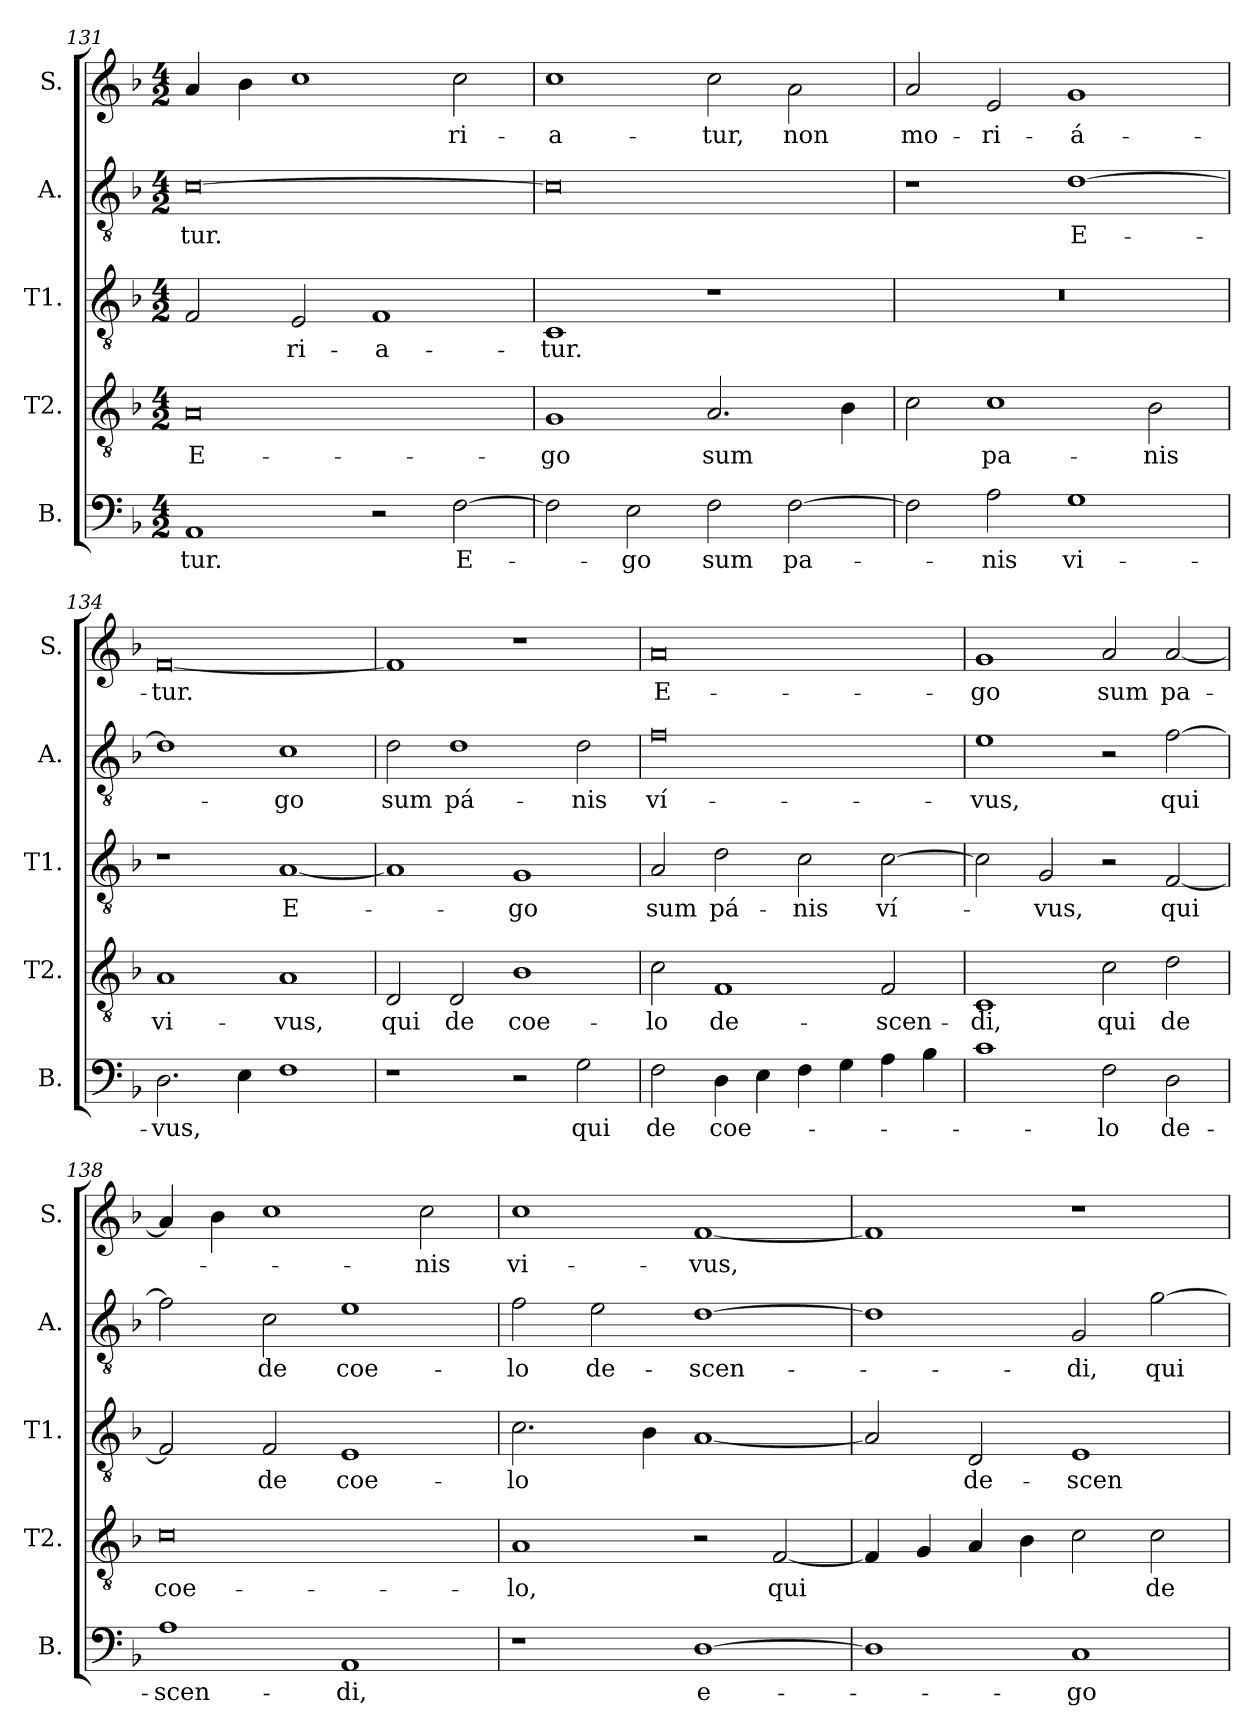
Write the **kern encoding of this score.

**kern	**text	**kern	**text	**kern	**text	**kern	**text	**kern	**text
*part5	*part5	*part4	*part4	*part3	*part3	*part2	*part2	*part1	*part1
*staff5	*staff5	*staff4	*staff4	*staff3	*staff3	*staff2	*staff2	*staff1	*staff1
*I"B.	*	*I"T2.	*	*I"T1.	*	*I"A.	*	*I"S.	*
*I'B.	*	*I'T2.	*	*I'T1.	*	*I'A.	*	*I'S.	*
*clefF4	*	*clefGv2	*	*clefGv2	*	*clefGv2	*	*clefG2	*
*k[b-]	*	*k[b-]	*	*k[b-]	*	*k[b-]	*	*k[b-]	*
*F:	*	*F:	*	*F:	*	*F:	*	*F:	*
*M4/2	*	*M4/2	*	*M4/2	*	*M4/2	*	*M4/2	*
=131	=131	=131	=131	=131	=131	=131	=131	=131	=131
1AA	-tur.	0A	E-	2F/	.	[0c	-tur.	4a/	.
.	.	.	.	.	.	.	.	4b-\	.
.	.	.	.	2E/	-ri-	.	.	1cc	.
2r	.	.	.	1F	-a-	.	.	.	.
[2F\	E-	.	.	.	.	.	.	2cc\	-ri-
!!LO:LB:g=z
=132	=132	=132	=132	=132	=132	=132	=132	=132	=132
2F\]	.	1G	-go	1C	-tur.	0c]	.	1cc	-a-
2E\	-go	.	.	.	.	.	.	.	.
2F\	sum	2.A/	sum	1r	.	.	.	2cc\	-tur,
[2F\	pa-	.	.	.	.	.	.	2a\	non
.	.	4B-\	.	.	.	.	.	.	.
=133	=133	=133	=133	=133	=133	=133	=133	=133	=133
2F\]	.	2c\	.	0r	.	1r	.	2a/	mo-
2A\	-nis	1c	pa-	.	.	.	.	2e/	-ri-
1G	vi-	.	.	.	.	[1d	E-	1g	-á-
.	.	2B-\	-nis	.	.	.	.	.	.
=134	=134	=134	=134	=134	=134	=134	=134	=134	=134
2.D\	-vus,	1A	vi-	1r	.	1d]	.	[0f	-tur.
4E\	.	.	.	.	.	.	.	.	.
1F	.	1A	-vus,	[1A	E-	1c	-go	.	.
=135	=135	=135	=135	=135	=135	=135	=135	=135	=135
1r	.	2D/	qui	1A]	.	2d\	sum	1f]	.
.	.	2D/	de	.	.	1d	pá-	.	.
2r	.	1B-	coe-	1G	-go	.	.	1r	.
2G\	qui	.	.	.	.	2d\	-nis	.	.
=136	=136	=136	=136	=136	=136	=136	=136	=136	=136
2F\	de	2c\	-lo	2A/	sum	0f	ví-	0a	E-
4D\	coe-	1F	de-	2d\	pá-	.	.	.	.
4E\	.	.	.	.	.	.	.	.	.
4F\	.	.	.	2c\	-nis	.	.	.	.
4G\	.	.	.	.	.	.	.	.	.
4A\	.	2F/	-scen-	[2c\	ví-	.	.	.	.
4B-\	.	.	.	.	.	.	.	.	.
!!LO:PB:g=z
=137	=137	=137	=137	=137	=137	=137	=137	=137	=137
1c	.	1C	-di,	2c\]	.	1e	-vus,	1g	-go
.	.	.	.	2G/	-vus,	.	.	.	.
2F\	-lo	2c\	qui	2r	.	2r	.	2a/	sum
2D\	de-	2d\	de	[2F/	qui	[2f\	qui	[2a/	pa-
=138	=138	=138	=138	=138	=138	=138	=138	=138	=138
1A	-scen-	0c	coe-	2F/]	.	2f\]	.	4a/]	.
.	.	.	.	.	.	.	.	4b-\	.
.	.	.	.	2F/	de	2c\	de	1cc	.
1AA	-di,	.	.	1E	coe-	1e	coe-	.	.
.	.	.	.	.	.	.	.	2cc\	-nis
=139	=139	=139	=139	=139	=139	=139	=139	=139	=139
1r	.	1A	-lo,	2.c\	-lo	2f\	-lo	1cc	vi-
.	.	.	.	.	.	2e\	de-	.	.
.	.	.	.	4B-\	.	.	.	.	.
[1D	e-	2r	.	[1A	.	[1d	-scen-	[1f	-vus,
.	.	[2F/	qui	.	.	.	.	.	.
=140	=140	=140	=140	=140	=140	=140	=140	=140	=140
1D]	.	4F/]	.	2A/]	.	1d]	.	1f]	.
.	.	4G/	.	.	.	.	.	.	.
.	.	4A/	.	2D/	de-	.	.	.	.
.	.	4B-\	.	.	.	.	.	.	.
1C	-go	2c\	.	1E	-scen-	2G/	-di,	1r	.
.	.	2c\	de	.	.	[2g\	qui	.	.
=	=	=	=	=	=	=	=	=	=
*-	*-	*-	*-	*-	*-	*-	*-	*-	*-
